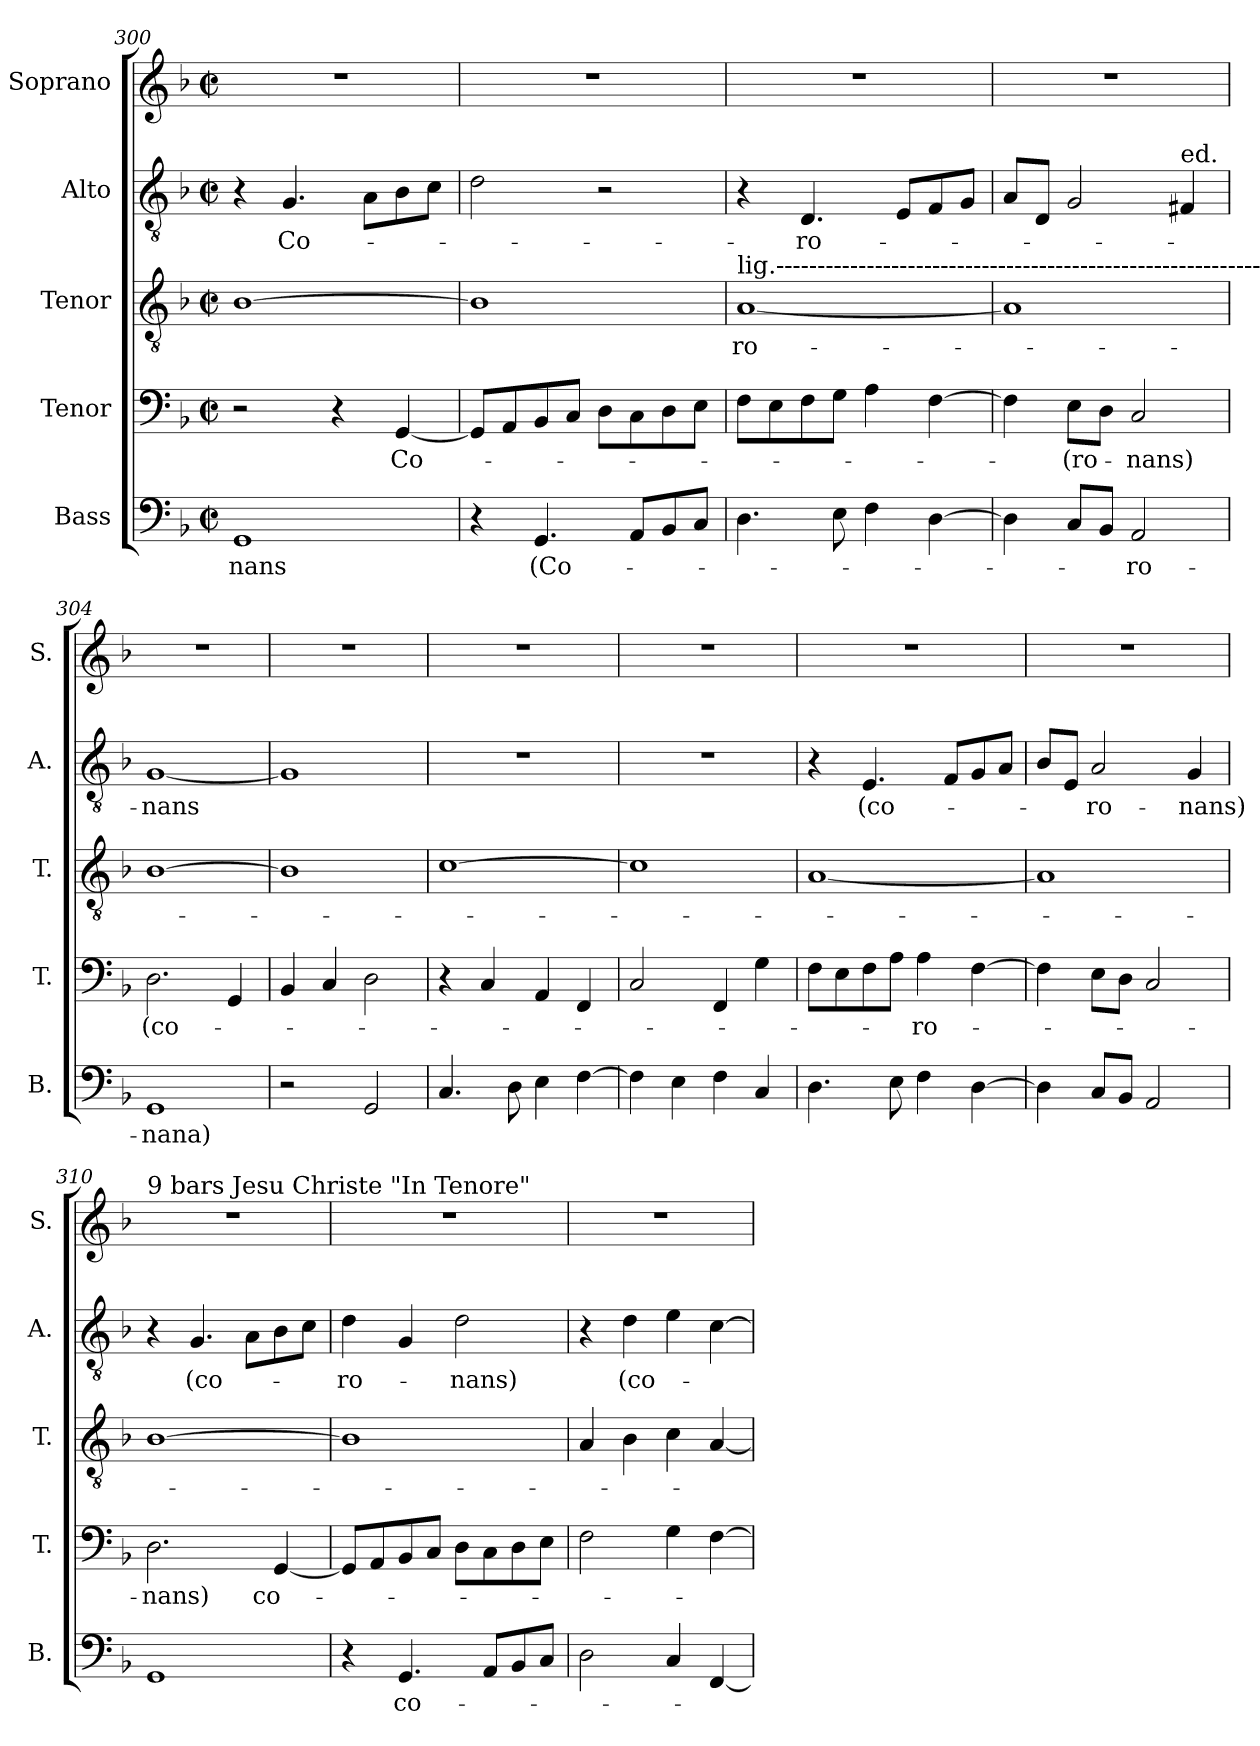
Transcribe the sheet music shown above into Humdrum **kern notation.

**kern	**text	**kern	**text	**kern	**text	**kern	**text	**kern
*part5	*part5	*part4	*part4	*part3	*part3	*part2	*part2	*part1
*staff5	*staff5	*staff4	*staff4	*staff3	*staff3	*staff2	*staff2	*staff1
*I"Bass	*	*I"Tenor	*	*I"Tenor	*	*I"Alto	*	*I"Soprano
*I'B.	*	*I'T.	*	*I'T.	*	*I'A.	*	*I'S.
*clefF4	*	*clefF4	*	*clefGv2	*	*clefGv2	*	*clefG2
*k[b-]	*	*k[b-]	*	*k[b-]	*	*k[b-]	*	*k[b-]
*M2/2	*	*M2/2	*	*M2/2	*	*M2/2	*	*M2/2
*met(c|)	*	*met(c|)	*	*met(c|)	*	*met(c|)	*	*met(c|)
=300	=300	=300	=300	=300	=300	=300	=300	=300
!	!LO:LY:b	!	!	!	!	!	!	!
1GG	-nans	2r	.	[1B-	.	4r	.	1r
!	!	!	!	!	!	!	!LO:LY:b	!
.	.	.	.	.	.	4.G/	Co-	.
.	.	4r	.	.	.	.	.	.
.	.	.	.	.	.	8A\L	.	.
!	!	!	!LO:LY:b	!	!	!	!	!
.	.	[4GG/	Co-	.	.	8B-\	.	.
.	.	.	.	.	.	8c\J	.	.
=301	=301	=301	=301	=301	=301	=301	=301	=301
4r	.	8GG/L]	.	1B-]	.	2d\	.	1r
.	.	8AA/	.	.	.	.	.	.
!	!LO:LY:b	!	!	!	!	!	!	!
4.GG/	(Co-	8BB-/	.	.	.	.	.	.
.	.	8C/J	.	.	.	.	.	.
.	.	8D\L	.	.	.	2r	.	.
8AA/L	.	8C\	.	.	.	.	.	.
8BB-/	.	8D\	.	.	.	.	.	.
8C/J	.	8E\J	.	.	.	.	.	.
=302	=302	=302	=302	=302	=302	=302	=302	=302
!	!	!	!	!LO:TX:a:t=lig.------------------------------------------------------------------------------------------------	!	!	!	!
!	!	!	!	!	!LO:LY:b	!	!	!
4.D\	.	8F\L	.	[1A	-ro-	4r	.	1r
.	.	8E\	.	.	.	.	.	.
!	!	!	!	!	!	!	!LO:LY:b	!
.	.	8F\	.	.	.	4.D/	ro-	.
8E\	.	8G\J	.	.	.	.	.	.
4F\	.	4A\	.	.	.	.	.	.
.	.	.	.	.	.	8E/L	.	.
[4D\	.	[4F\	.	.	.	8F/	.	.
.	.	.	.	.	.	8G/J	.	.
!!LO:PB:g=z
=303	=303	=303	=303	=303	=303	=303	=303	=303
4D\]	.	4F\]	.	1A]	.	8A/L	.	1r
.	.	.	.	.	.	8D/J	.	.
!	!	!	!LO:LY:b	!	!	!	!	!
8C/L	.	8E\L	(ro-	.	.	2G/	.	.
8BB-/J	.	8D\J	.	.	.	.	.	.
!	!LO:LY:b	!	!LO:LY:b	!	!	!	!	!
2AA/	-ro-	2C/	-nans)	.	.	.	.	.
!	!	!	!	!	!	!LO:TX:a:t=ed.	!	!
.	.	.	.	.	.	4F#X/	.	.
=304	=304	=304	=304	=304	=304	=304	=304	=304
!	!LO:LY:b	!	!LO:LY:b	!	!	!	!LO:LY:b	!
1GG	-nana)	2.D\	(co-	[1B-	.	[1G	nans	1r
.	.	4GG/	.	.	.	.	.	.
=305	=305	=305	=305	=305	=305	=305	=305	=305
2r	.	4BB-/	.	1B-]	.	1G]	.	1r
.	.	4C/	.	.	.	.	.	.
2GG/	.	2D\	.	.	.	.	.	.
=306	=306	=306	=306	=306	=306	=306	=306	=306
4.C/	.	4r	.	[1c	.	1r	.	1r
.	.	4C/	.	.	.	.	.	.
8D\	.	.	.	.	.	.	.	.
4E\	.	4AA/	.	.	.	.	.	.
[4F\	.	4FF/	.	.	.	.	.	.
=307	=307	=307	=307	=307	=307	=307	=307	=307
4F\]	.	2C/	.	1c]	.	1r	.	1r
4E\	.	.	.	.	.	.	.	.
4F\	.	4FF/	.	.	.	.	.	.
4C/	.	4G\	.	.	.	.	.	.
=308	=308	=308	=308	=308	=308	=308	=308	=308
4.D\	.	8F\L	.	[1A	.	4r	.	1r
.	.	8E\	.	.	.	.	.	.
!	!	!	!	!	!	!	!LO:LY:b	!
.	.	8F\	.	.	.	4.E/	(co-	.
8E\	.	8A\J	.	.	.	.	.	.
!	!	!	!LO:LY:b	!	!	!	!	!
4F\	.	4A\	-ro-	.	.	.	.	.
.	.	.	.	.	.	8F/L	.	.
[4D\	.	[4F\	.	.	.	8G/	.	.
.	.	.	.	.	.	8A/J	.	.
=309	=309	=309	=309	=309	=309	=309	=309	=309
4D\]	.	4F\]	.	1A]	.	8B-/L	.	1r
.	.	.	.	.	.	8E/J	.	.
!	!	!	!	!	!	!	!LO:LY:b	!
8C/L	.	8E\L	.	.	.	2A/	ro-	.
8BB-/J	.	8D\J	.	.	.	.	.	.
2AA/	.	2C/	.	.	.	.	.	.
!	!	!	!	!	!	!	!LO:LY:b	!
.	.	.	.	.	.	4G/	-nans)	.
!!LO:LB:g=z
=310	=310	=310	=310	=310	=310	=310	=310	=310
!	!	!	!	!	!	!	!	!LO:TX:a:t=9 bars Jesu Christe "In Tenore"
!	!	!	!LO:LY:b	!	!	!	!	!
1GG	.	2.D\	-nans)	[1B-	.	4r	.	1r
!	!	!	!	!	!	!	!LO:LY:b	!
.	.	.	.	.	.	4.G/	(co-	.
.	.	.	.	.	.	8A\L	.	.
!	!	!	!LO:LY:b	!	!	!	!	!
.	.	[4GG/	co-	.	.	8B-\	.	.
.	.	.	.	.	.	8c\J	.	.
=311	=311	=311	=311	=311	=311	=311	=311	=311
!	!	!	!	!	!	!	!LO:LY:b	!
4r	.	8GG/L]	.	1B-]	.	4d\	-ro-	1r
.	.	8AA/	.	.	.	.	.	.
!	!LO:LY:b	!	!	!	!	!	!	!
4.GG/	co-	8BB-/	.	.	.	4G/	.	.
.	.	8C/J	.	.	.	.	.	.
!	!	!	!	!	!	!	!LO:LY:b	!
.	.	8D\L	.	.	.	2d\	-nans)	.
8AA/L	.	8C\	.	.	.	.	.	.
8BB-/	.	8D\	.	.	.	.	.	.
8C/J	.	8E\J	.	.	.	.	.	.
=312	=312	=312	=312	=312	=312	=312	=312	=312
2D\	.	2F\	.	4A/	.	4r	.	1r
!	!	!	!	!	!	!	!LO:LY:b	!
.	.	.	.	4B-\	.	4d\	(co-	.
4C/	.	4G\	.	4c\	.	4e\	.	.
[4FF/	.	[4F\	.	[4A/	.	[4c\	.	.
=	=	=	=	=	=	=	=	=
*-	*-	*-	*-	*-	*-	*-	*-	*-
